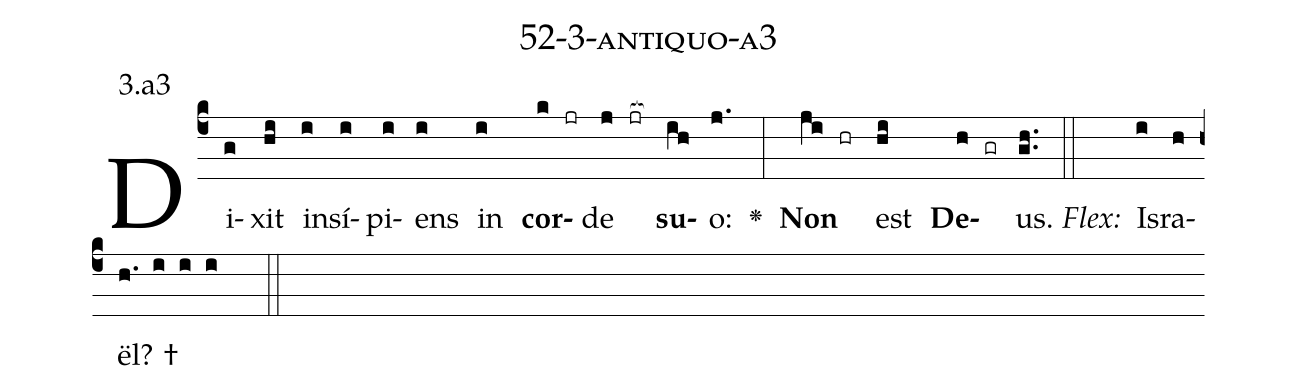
name: 52-3-antiquo-a3;
annotation: 3.a3;
%%
(c4)Di(g)xit(hi) in(i)sí(i)pi(i)ens(i) in(i) <b>cor</b>(k jr)de(j jr[ocb:1{]) <b>su</b>(ih[ocb:0}])o:(j.) <v>\greheightstar</v>(:) <b>Non</b>(ji hr) est(hi) <b>De</b>(h gr)us.(gh..) (::)
<i>Flex:</i>()  Is(i)ra(h)ël? †(h. i i i  ::)

%E(i) u(i) o(ji) u(hi) a(h) e.(gh..) (::)
